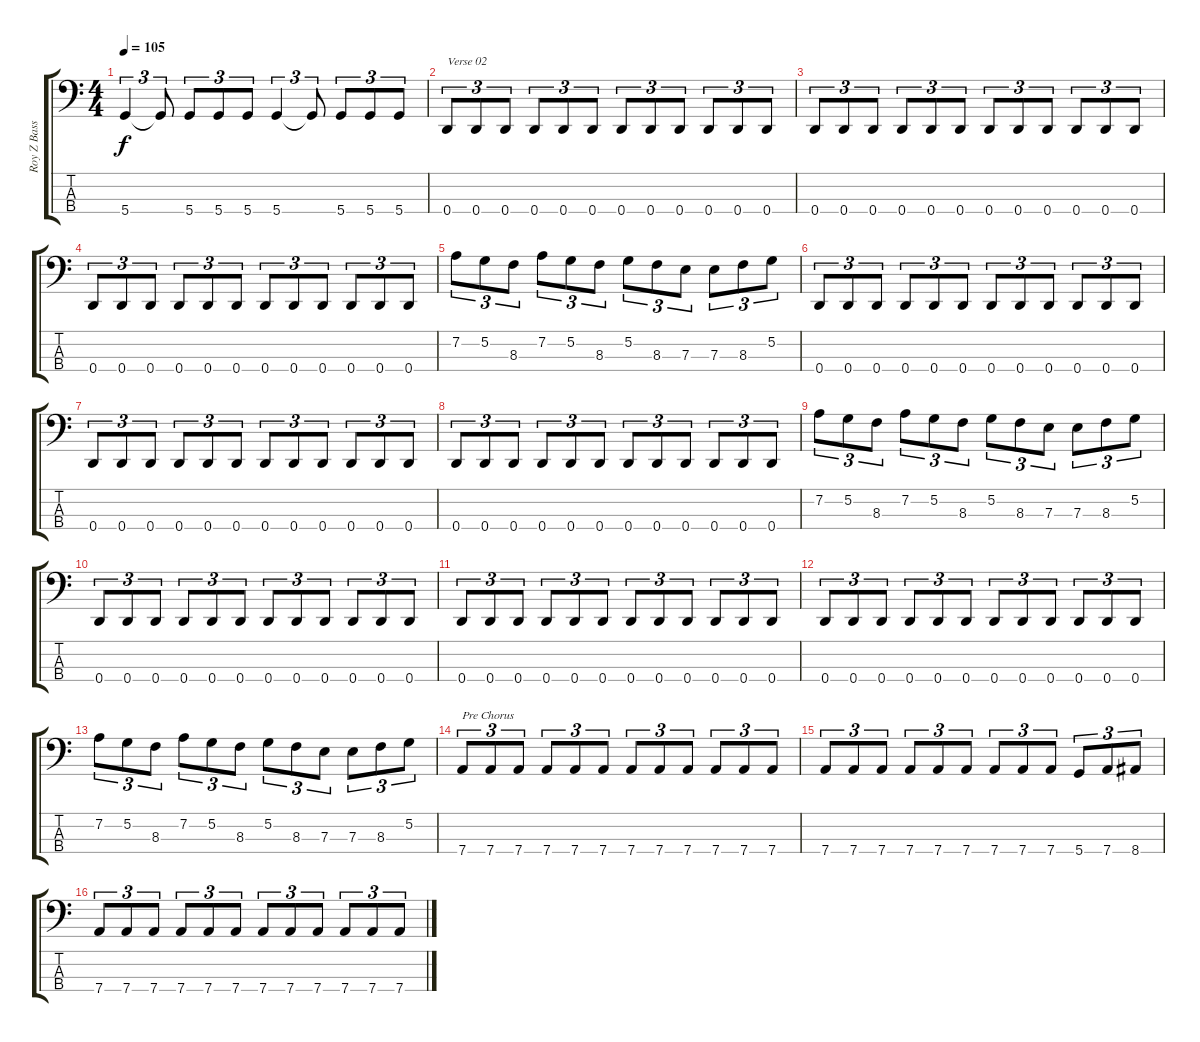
\track ("Roy Z Bass" "Roy Z Bass") {instrument electricbasspick}
\staff {score tabs}
\tuning (G2 D2 A1 D1) {hide}
\ts (4 4)
\tempo 105
\clef f4
\ks c
5.4.4{tu (3 2) dy f} 5.4{t}.8{tu (3 2)} 5.4.8{tu (3 2)} 5.4.8{tu (3 2)} 5.4.8{tu (3 2)} 5.4.4{tu (3 2)} 5.4{t}.8{tu (3 2)} 5.4.8{tu (3 2)} 5.4.8{tu (3 2)} 5.4.8{tu (3 2)} |
0.4.8{tu (3 2) txt "Verse 02"} 0.4.8{tu (3 2)} 0.4.8{tu (3 2)} 0.4.8{tu (3 2)} 0.4.8{tu (3 2)} 0.4.8{tu (3 2)} 0.4.8{tu (3 2)} 0.4.8{tu (3 2)} 0.4.8{tu (3 2)} 0.4.8{tu (3 2)} 0.4.8{tu (3 2)} 0.4.8{tu (3 2)} |
0.4.8{tu (3 2)} 0.4.8{tu (3 2)} 0.4.8{tu (3 2)} 0.4.8{tu (3 2)} 0.4.8{tu (3 2)} 0.4.8{tu (3 2)} 0.4.8{tu (3 2)} 0.4.8{tu (3 2)} 0.4.8{tu (3 2)} 0.4.8{tu (3 2)} 0.4.8{tu (3 2)} 0.4.8{tu (3 2)} |
0.4.8{tu (3 2)} 0.4.8{tu (3 2)} 0.4.8{tu (3 2)} 0.4.8{tu (3 2)} 0.4.8{tu (3 2)} 0.4.8{tu (3 2)} 0.4.8{tu (3 2)} 0.4.8{tu (3 2)} 0.4.8{tu (3 2)} 0.4.8{tu (3 2)} 0.4.8{tu (3 2)} 0.4.8{tu (3 2)} |
7.2.8{tu (3 2)} 5.2.8{tu (3 2)} 8.3.8{tu (3 2)} 7.2.8{tu (3 2)} 5.2.8{tu (3 2)} 8.3.8{tu (3 2)} 5.2.8{tu (3 2)} 8.3.8{tu (3 2)} 7.3.8{tu (3 2)} 7.3.8{tu (3 2)} 8.3.8{tu (3 2)} 5.2.8{tu (3 2)} |
0.4.8{tu (3 2)} 0.4.8{tu (3 2)} 0.4.8{tu (3 2)} 0.4.8{tu (3 2)} 0.4.8{tu (3 2)} 0.4.8{tu (3 2)} 0.4.8{tu (3 2)} 0.4.8{tu (3 2)} 0.4.8{tu (3 2)} 0.4.8{tu (3 2)} 0.4.8{tu (3 2)} 0.4.8{tu (3 2)} |
0.4.8{tu (3 2)} 0.4.8{tu (3 2)} 0.4.8{tu (3 2)} 0.4.8{tu (3 2)} 0.4.8{tu (3 2)} 0.4.8{tu (3 2)} 0.4.8{tu (3 2)} 0.4.8{tu (3 2)} 0.4.8{tu (3 2)} 0.4.8{tu (3 2)} 0.4.8{tu (3 2)} 0.4.8{tu (3 2)} |
0.4.8{tu (3 2)} 0.4.8{tu (3 2)} 0.4.8{tu (3 2)} 0.4.8{tu (3 2)} 0.4.8{tu (3 2)} 0.4.8{tu (3 2)} 0.4.8{tu (3 2)} 0.4.8{tu (3 2)} 0.4.8{tu (3 2)} 0.4.8{tu (3 2)} 0.4.8{tu (3 2)} 0.4.8{tu (3 2)} |
7.2.8{tu (3 2)} 5.2.8{tu (3 2)} 8.3.8{tu (3 2)} 7.2.8{tu (3 2)} 5.2.8{tu (3 2)} 8.3.8{tu (3 2)} 5.2.8{tu (3 2)} 8.3.8{tu (3 2)} 7.3.8{tu (3 2)} 7.3.8{tu (3 2)} 8.3.8{tu (3 2)} 5.2.8{tu (3 2)} |
0.4.8{tu (3 2)} 0.4.8{tu (3 2)} 0.4.8{tu (3 2)} 0.4.8{tu (3 2)} 0.4.8{tu (3 2)} 0.4.8{tu (3 2)} 0.4.8{tu (3 2)} 0.4.8{tu (3 2)} 0.4.8{tu (3 2)} 0.4.8{tu (3 2)} 0.4.8{tu (3 2)} 0.4.8{tu (3 2)} |
0.4.8{tu (3 2)} 0.4.8{tu (3 2)} 0.4.8{tu (3 2)} 0.4.8{tu (3 2)} 0.4.8{tu (3 2)} 0.4.8{tu (3 2)} 0.4.8{tu (3 2)} 0.4.8{tu (3 2)} 0.4.8{tu (3 2)} 0.4.8{tu (3 2)} 0.4.8{tu (3 2)} 0.4.8{tu (3 2)} |
0.4.8{tu (3 2)} 0.4.8{tu (3 2)} 0.4.8{tu (3 2)} 0.4.8{tu (3 2)} 0.4.8{tu (3 2)} 0.4.8{tu (3 2)} 0.4.8{tu (3 2)} 0.4.8{tu (3 2)} 0.4.8{tu (3 2)} 0.4.8{tu (3 2)} 0.4.8{tu (3 2)} 0.4.8{tu (3 2)} |
7.2.8{tu (3 2)} 5.2.8{tu (3 2)} 8.3.8{tu (3 2)} 7.2.8{tu (3 2)} 5.2.8{tu (3 2)} 8.3.8{tu (3 2)} 5.2.8{tu (3 2)} 8.3.8{tu (3 2)} 7.3.8{tu (3 2)} 7.3.8{tu (3 2)} 8.3.8{tu (3 2)} 5.2.8{tu (3 2)} |
7.4.8{tu (3 2) txt "Pre Chorus"} 7.4.8{tu (3 2)} 7.4.8{tu (3 2)} 7.4.8{tu (3 2)} 7.4.8{tu (3 2)} 7.4.8{tu (3 2)} 7.4.8{tu (3 2)} 7.4.8{tu (3 2)} 7.4.8{tu (3 2)} 7.4.8{tu (3 2)} 7.4.8{tu (3 2)} 7.4.8{tu (3 2)} |
7.4.8{tu (3 2)} 7.4.8{tu (3 2)} 7.4.8{tu (3 2)} 7.4.8{tu (3 2)} 7.4.8{tu (3 2)} 7.4.8{tu (3 2)} 7.4.8{tu (3 2)} 7.4.8{tu (3 2)} 7.4.8{tu (3 2)} 5.4.8{tu (3 2)} 7.4.8{tu (3 2)} 8.4.8{tu (3 2)} |
7.4.8{tu (3 2)} 7.4.8{tu (3 2)} 7.4.8{tu (3 2)} 7.4.8{tu (3 2)} 7.4.8{tu (3 2)} 7.4.8{tu (3 2)} 7.4.8{tu (3 2)} 7.4.8{tu (3 2)} 7.4.8{tu (3 2)} 7.4.8{tu (3 2)} 7.4.8{tu (3 2)} 7.4.8{tu (3 2)}
